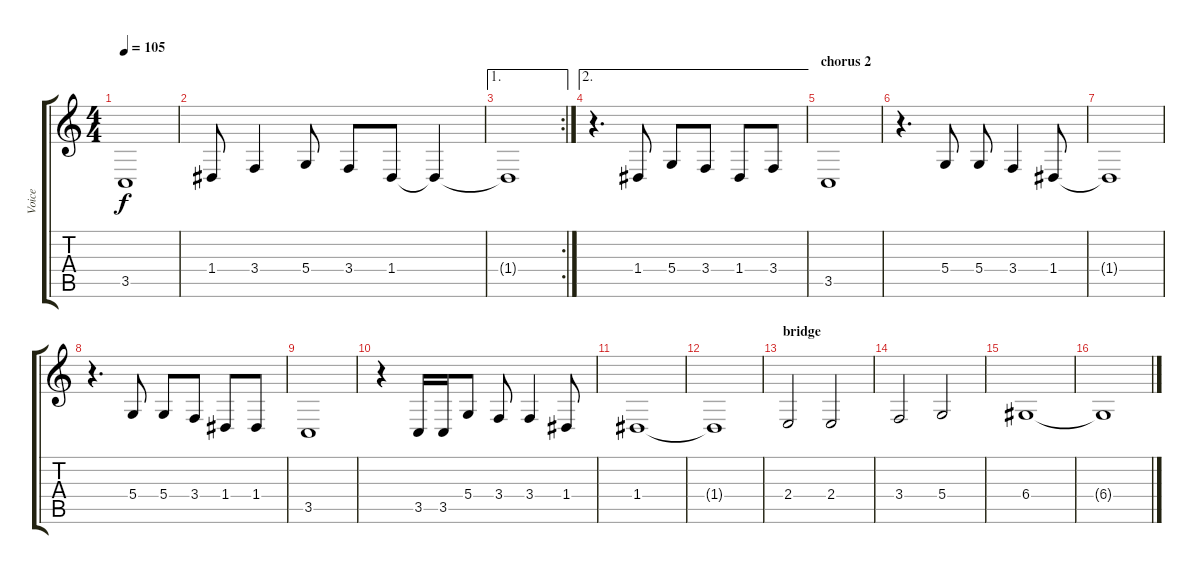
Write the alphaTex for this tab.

\track ("Voice" "Voice") {instrument clarinet}
\staff {score tabs}
\tuning (E4 B3 G3 D3 A2 E2) {hide}
\ts (4 4)
\tempo 105
\clef g2
\ks c
3.5.1{dy f} |
1.4.8 3.4.4 5.4.8 3.4.8 1.4.8 1.4{t}.4 |
\ae 1
\rc 2
1.4{t}.1 |
\ae 2
r.4{d} 1.4.8 5.4.8 3.4.8 1.4.8 3.4.8 |
\section ("" "chorus 2")
3.5.1 |
r.4{d} 5.4.8 5.4.8 3.4.4 1.4.8 |
1.4{t}.1 |
r.4{d} 5.4.8 5.4.8 3.4.8 1.4.8 1.4.8 |
3.5.1 |
r.4 3.5.16 3.5.16 5.4.8 3.4.8 3.4.4 1.4.8 |
1.4.1 |
1.4{t}.1 |
\section ("" "bridge")
2.4.2 2.4.2 |
3.4.2 5.4.2 |
6.4.1 |
6.4{t}.1
